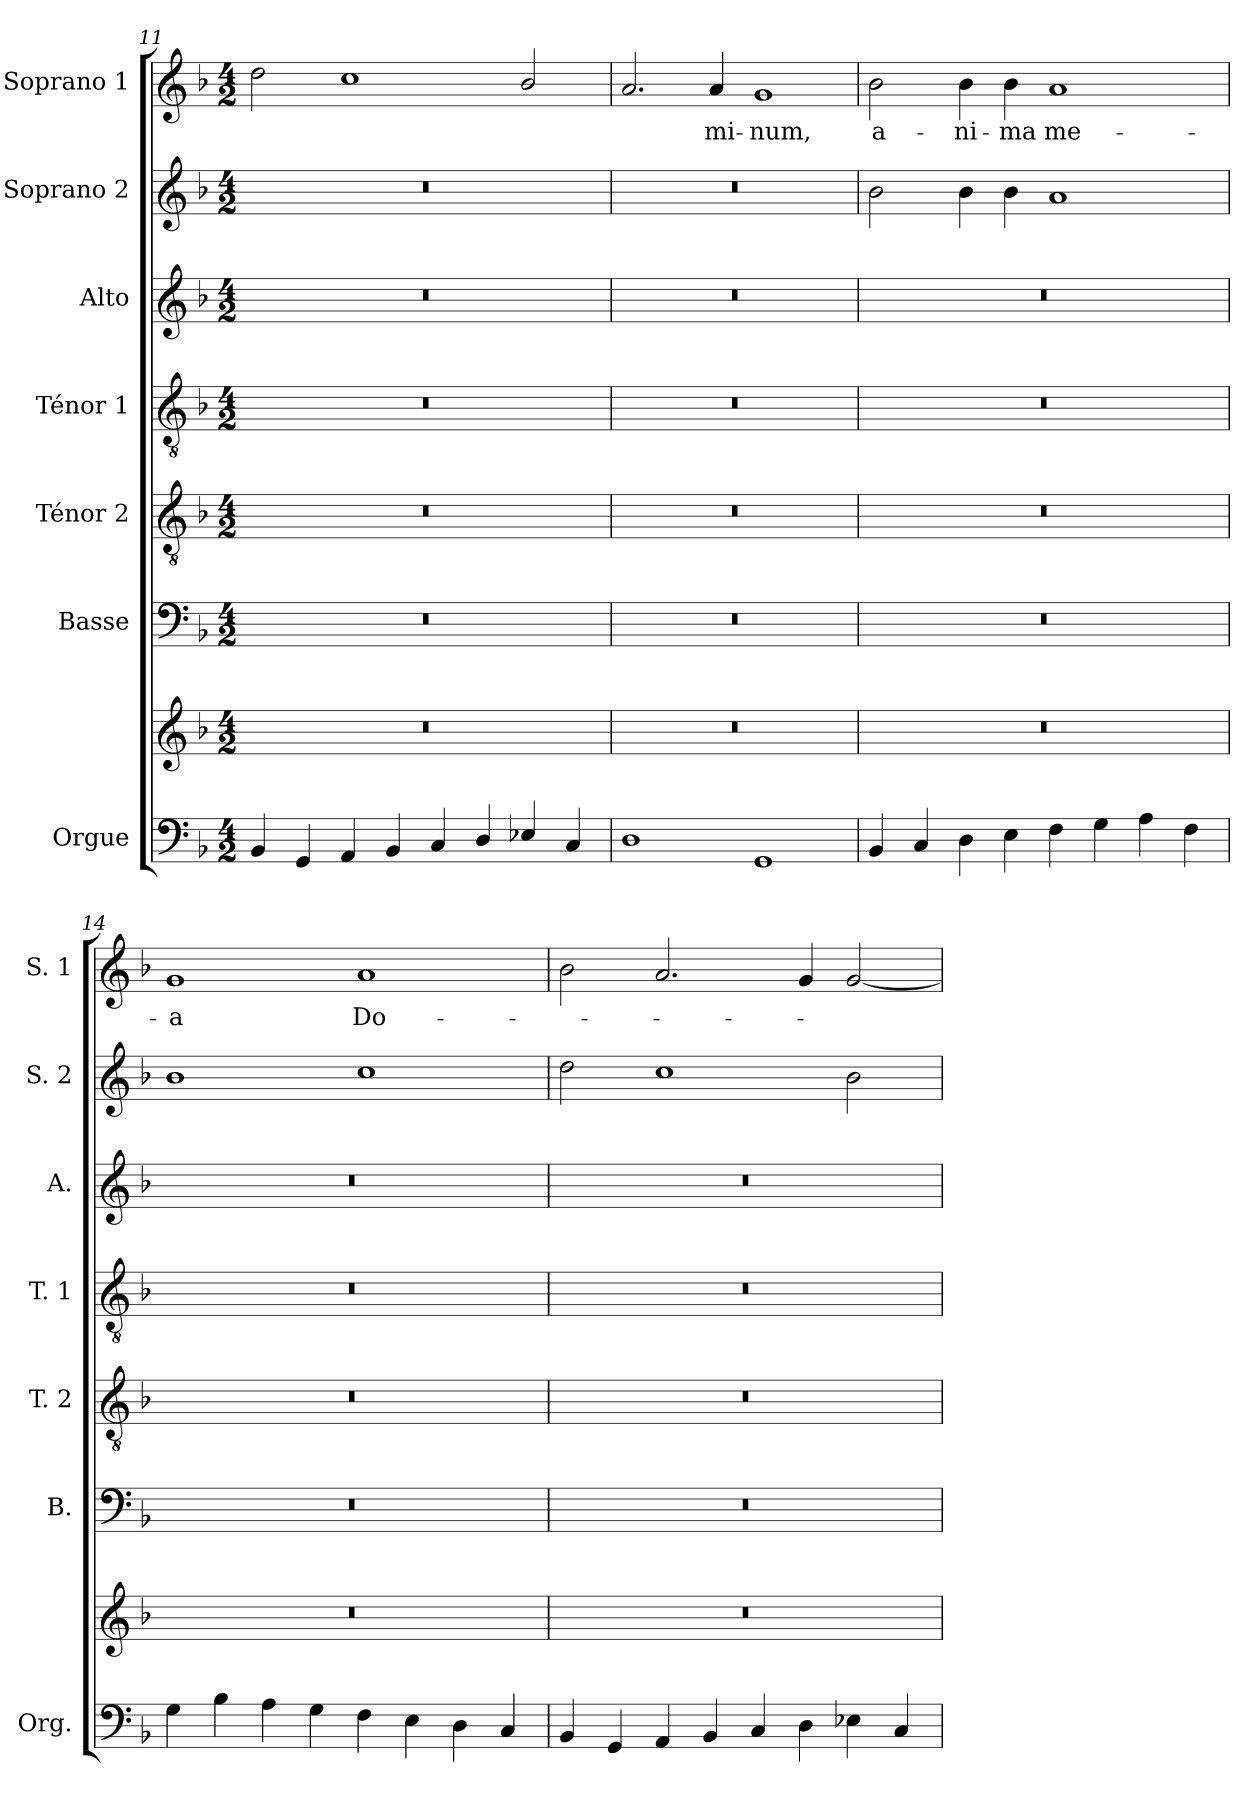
**kern	**kern	**kern	**kern	**kern	**kern	**kern	**kern	**text
*part7	*part7	*part6	*part5	*part4	*part3	*part2	*part1	*part1
*staff8	*staff7	*staff6	*staff5	*staff4	*staff3	*staff2	*staff1	*staff1
*I"Orgue	*	*I"Basse	*I"Ténor 2	*I"Ténor 1	*I"Alto	*I"Soprano 2	*I"Soprano 1	*
*I'Org.	*	*I'B.	*I'T. 2	*I'T. 1	*I'A.	*I'S. 2	*I'S. 1	*
*clefF4	*clefG2	*clefF4	*clefGv2	*clefGv2	*clefG2	*clefG2	*clefG2	*
*k[b-]	*k[b-]	*k[b-]	*k[b-]	*k[b-]	*k[b-]	*k[b-]	*k[b-]	*
*M4/2	*M4/2	*M4/2	*M4/2	*M4/2	*M4/2	*M4/2	*M4/2	*
=11	=11	=11	=11	=11	=11	=11	=11	=11
4BB-/	0r	0r	0r	0r	0r	0r	2dd\	.
4GG/	.	.	.	.	.	.	.	.
4AA/	.	.	.	.	.	.	1cc	.
4BB-/	.	.	.	.	.	.	.	.
4C/	.	.	.	.	.	.	.	.
4D/	.	.	.	.	.	.	.	.
4E-X/	.	.	.	.	.	.	2b-/	.
4C/	.	.	.	.	.	.	.	.
=12	=12	=12	=12	=12	=12	=12	=12	=12
1D	0r	0r	0r	0r	0r	0r	2.a/	.
!	!	!	!	!	!	!	!	!LO:LY:b
.	.	.	.	.	.	.	4a/	-mi-
!	!	!	!	!	!	!	!	!LO:LY:b
1GG	.	.	.	.	.	.	1g	-num,
!!LO:LB:g=z
=13	=13	=13	=13	=13	=13	=13	=13	=13
!	!	!	!	!	!	!	!	!LO:LY:b
4BB-/	0r	0r	0r	0r	0r	2b-\	2b-\	a-
4C/	.	.	.	.	.	.	.	.
!	!	!	!	!	!	!	!	!LO:LY:b
4D\	.	.	.	.	.	4b-\	4b-\	-ni-
!	!	!	!	!	!	!	!	!LO:LY:b
4E\	.	.	.	.	.	4b-\	4b-\	-ma
!	!	!	!	!	!	!	!	!LO:LY:b
4F\	.	.	.	.	.	1a	1a	me-
4G\	.	.	.	.	.	.	.	.
4A\	.	.	.	.	.	.	.	.
4F\	.	.	.	.	.	.	.	.
=14	=14	=14	=14	=14	=14	=14	=14	=14
!	!	!	!	!	!	!	!	!LO:LY:b
4G\	0r	0r	0r	0r	0r	1b-	1g	-a
4B-\	.	.	.	.	.	.	.	.
4A\	.	.	.	.	.	.	.	.
4G\	.	.	.	.	.	.	.	.
!	!	!	!	!	!	!	!	!LO:LY:b
4F\	.	.	.	.	.	1cc	1a	Do-
4E\	.	.	.	.	.	.	.	.
4D\	.	.	.	.	.	.	.	.
4C/	.	.	.	.	.	.	.	.
=15	=15	=15	=15	=15	=15	=15	=15	=15
4BB-/	0r	0r	0r	0r	0r	2dd\	2b-\	.
4GG/	.	.	.	.	.	.	.	.
4AA/	.	.	.	.	.	1cc	2.a/	.
4BB-/	.	.	.	.	.	.	.	.
4C/	.	.	.	.	.	.	.	.
4D\	.	.	.	.	.	.	4g/	.
4E-X\	.	.	.	.	.	2b-\	[<2g/	.
4C/	.	.	.	.	.	.	.	.
=	=	=	=	=	=	=	=	=
*-	*-	*-	*-	*-	*-	*-	*-	*-
